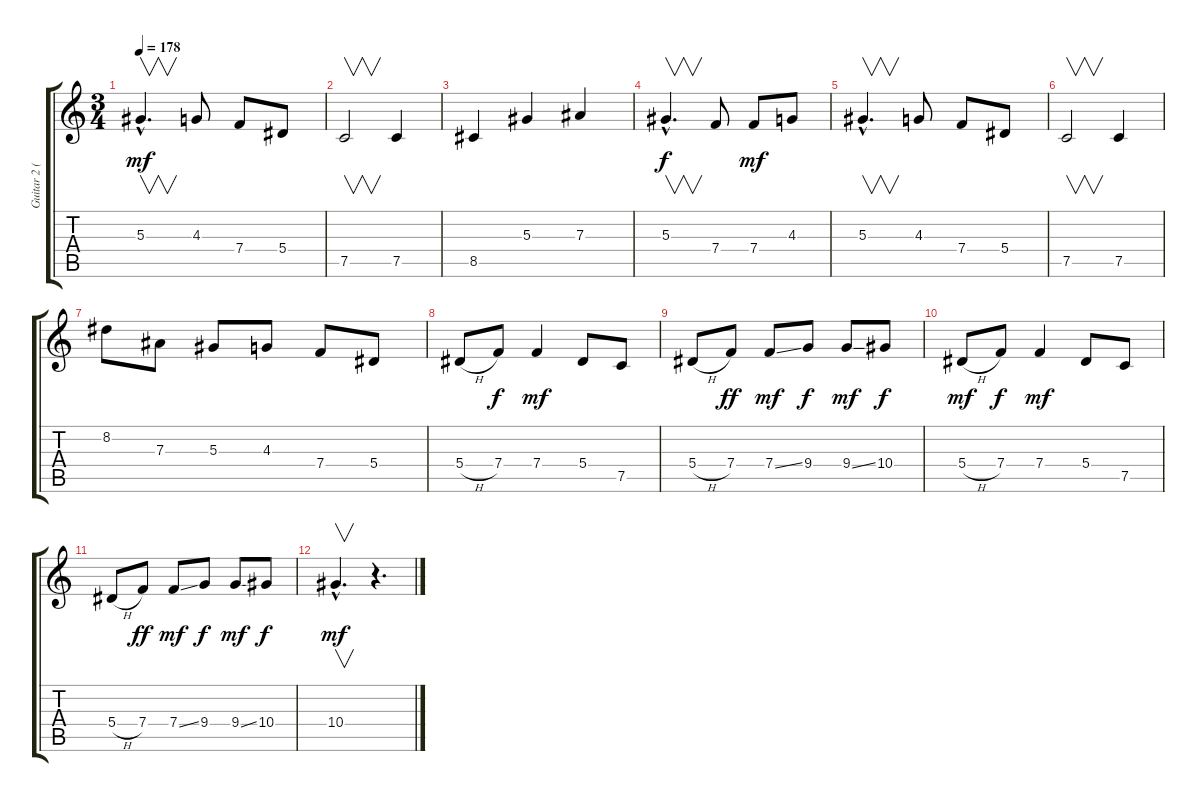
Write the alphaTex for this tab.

\track ("Guitar 2 (Lead)" "Guitar 2 (") {instrument distortionguitar}
\staff {score tabs}
\tuning (C4 G3 Eb3 Bb2 F2 C2) {hide}
\ts (3 4)
\tempo 178
\clef g2
\ks c
5.3{hac}.4{v d dy mf} 4.3.8 7.4.8 5.4.8 |
7.5.2{v} 7.5.4 |
8.5.4 5.3.4 7.3.4 |
5.3{hac}.4{v d dy f} 7.4.8 7.4.8{dy mf} 4.3.8 |
5.3{hac}.4{v d} 4.3.8 7.4.8 5.4.8 |
7.5.2{v} 7.5.4 |
8.2.8 7.3.8 5.3.8 4.3.8 7.4.8 5.4.8 |
5.4{h}.8 7.4.8{dy f} 7.4.4{dy mf} 5.4.8 7.5.8 |
5.4{h}.8 7.4.8{dy ff} 7.4{ss}.8{dy mf} 9.4.8{dy f} 9.4{ss}.8{dy mf} 10.4.8{dy f} |
5.4{h}.8{dy mf} 7.4.8{dy f} 7.4.4{dy mf} 5.4.8 7.5.8 |
5.4{h}.8 7.4.8{dy ff} 7.4{ss}.8{dy mf} 9.4.8{dy f} 9.4{ss}.8{dy mf} 10.4.8{dy f} |
10.4{hac}.4{v d dy mf} r.4{d}
